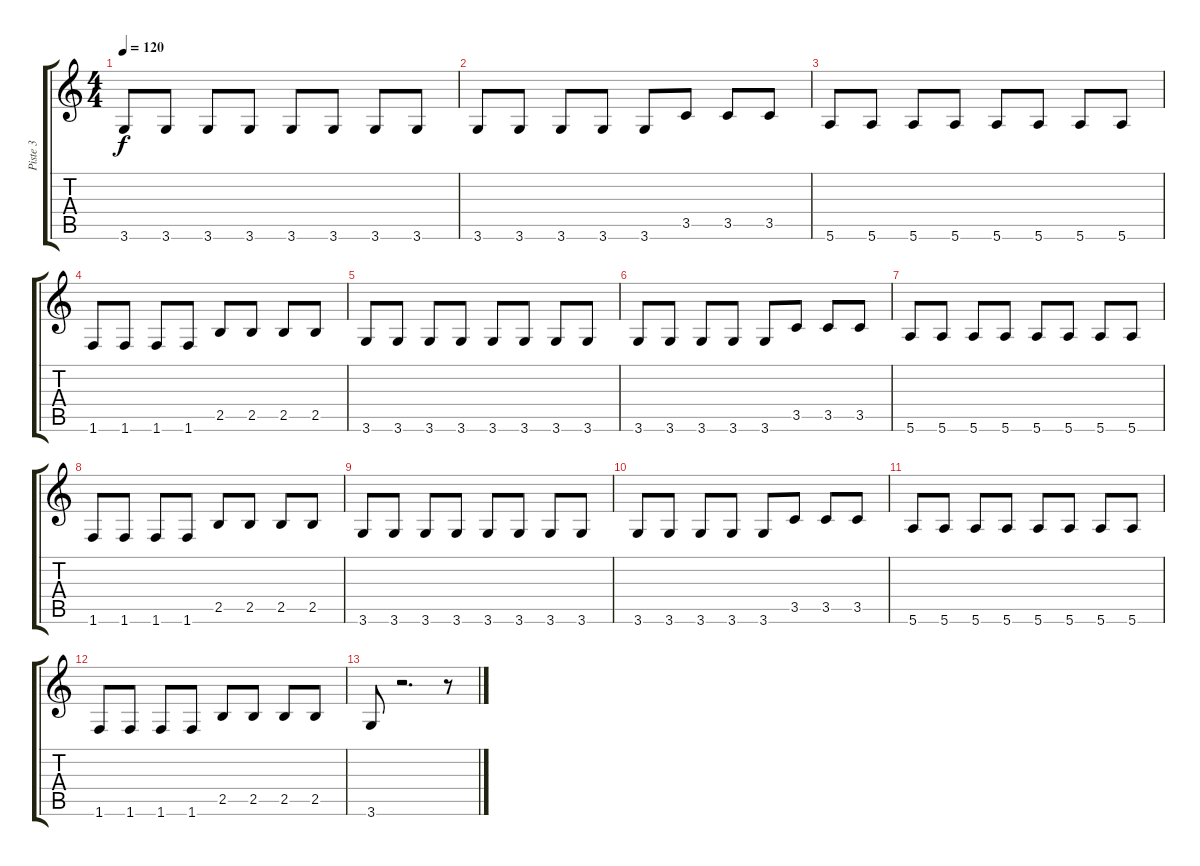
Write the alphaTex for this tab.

\track ("Piste 3" "Piste 3") {instrument electricbassfinger}
\staff {score tabs}
\tuning (E4 B3 G3 D3 A2 E2) {hide}
\ts (4 4)
\tempo 120
\clef g2
\ks c
3.6.8{dy f} 3.6.8 3.6.8 3.6.8 3.6.8 3.6.8 3.6.8 3.6.8 |
3.6.8 3.6.8 3.6.8 3.6.8 3.6.8 3.5.8 3.5.8 3.5.8 |
5.6.8 5.6.8 5.6.8 5.6.8 5.6.8 5.6.8 5.6.8 5.6.8 |
1.6.8 1.6.8 1.6.8 1.6.8 2.5.8 2.5.8 2.5.8 2.5.8 |
3.6.8 3.6.8 3.6.8 3.6.8 3.6.8 3.6.8 3.6.8 3.6.8 |
3.6.8 3.6.8 3.6.8 3.6.8 3.6.8 3.5.8 3.5.8 3.5.8 |
5.6.8 5.6.8 5.6.8 5.6.8 5.6.8 5.6.8 5.6.8 5.6.8 |
1.6.8 1.6.8 1.6.8 1.6.8 2.5.8 2.5.8 2.5.8 2.5.8 |
3.6.8 3.6.8 3.6.8 3.6.8 3.6.8 3.6.8 3.6.8 3.6.8 |
3.6.8 3.6.8 3.6.8 3.6.8 3.6.8 3.5.8 3.5.8 3.5.8 |
5.6.8 5.6.8 5.6.8 5.6.8 5.6.8 5.6.8 5.6.8 5.6.8 |
1.6.8 1.6.8 1.6.8 1.6.8 2.5.8 2.5.8 2.5.8 2.5.8 |
3.6.8 r.2{d} r.8
